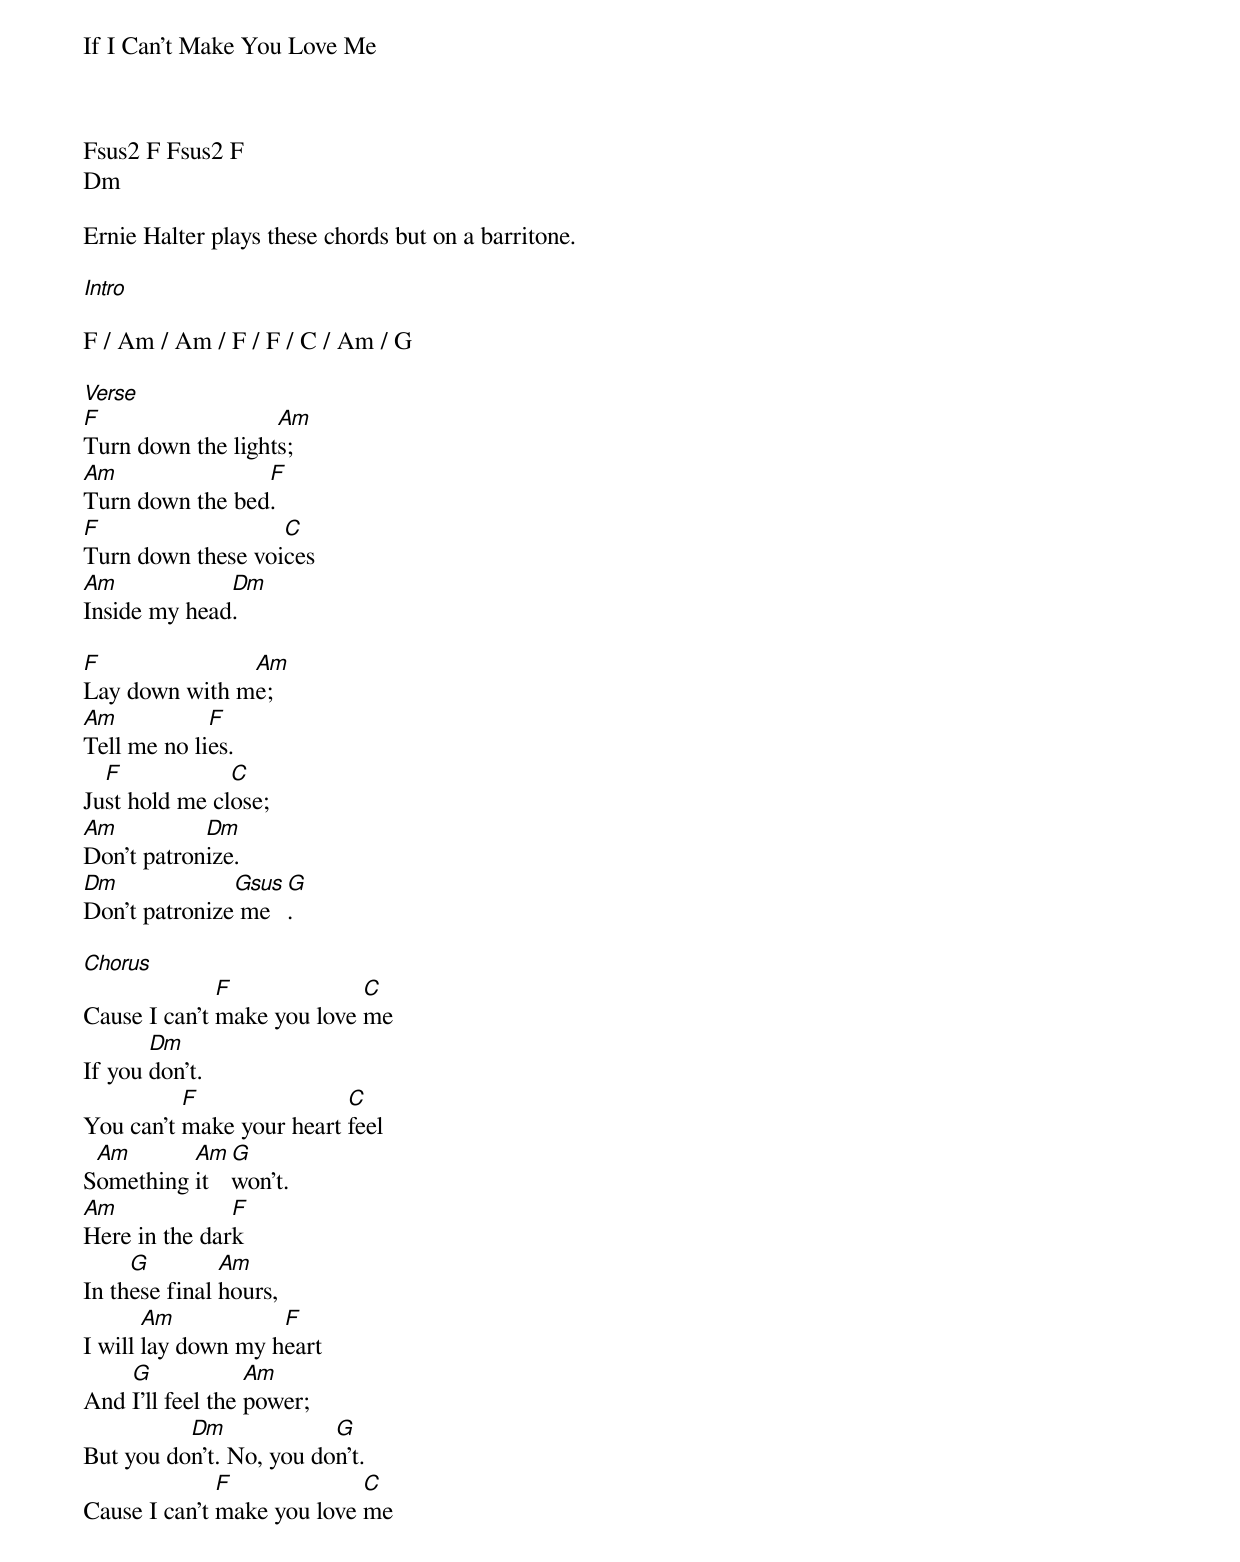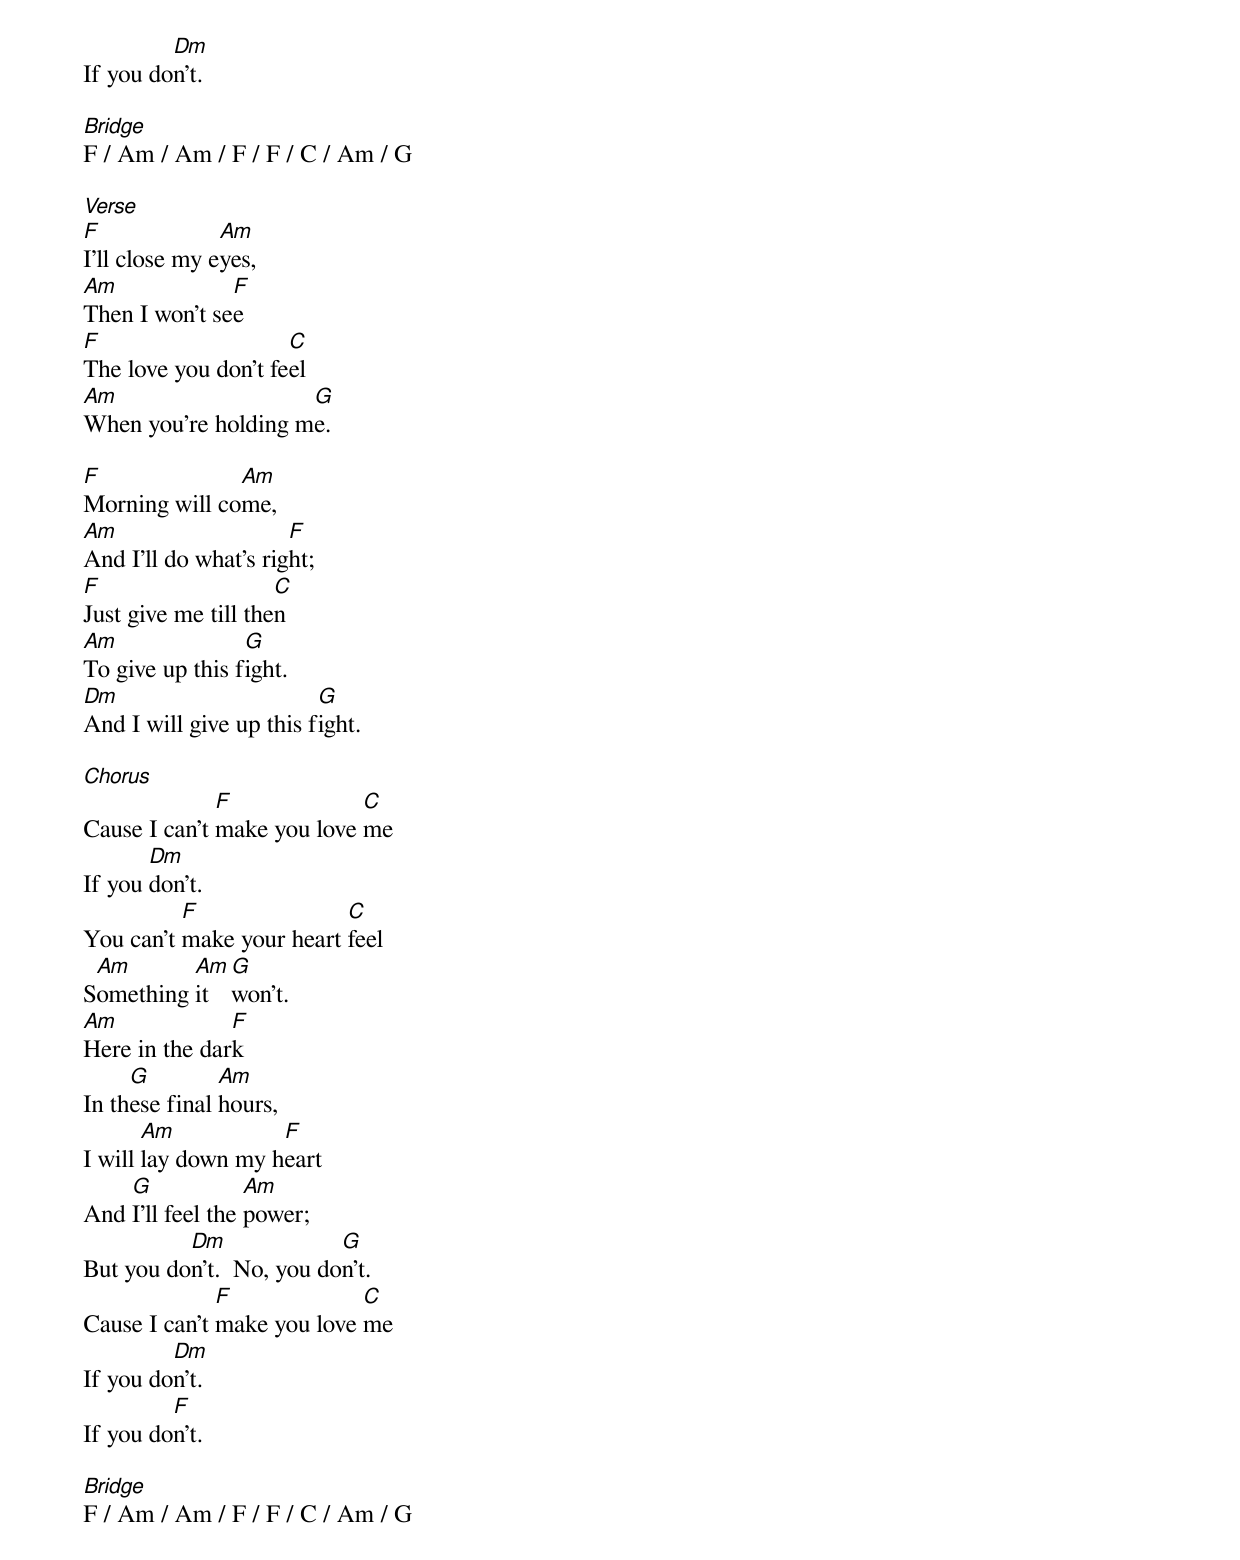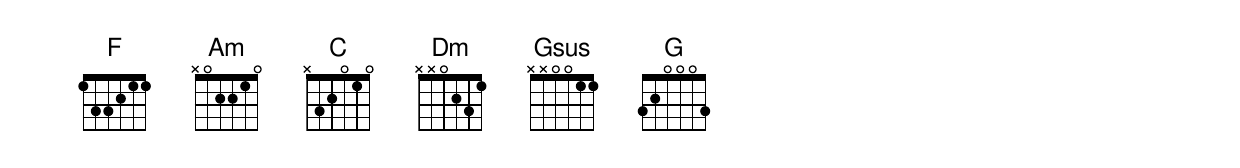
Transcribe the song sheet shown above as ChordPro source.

If I Can't Make You Love Me



Fsus2 F Fsus2 F
Dm

Ernie Halter plays these chords but on a barritone.

[Intro]

F / Am / Am / F / F / C / Am / G

[Verse]
[F]Turn down the light[Am]s;
[Am]Turn down the bed[F].
[F]Turn down these voi[C]ces
[Am]Inside my head[Dm].

[F]Lay down with m[Am]e;
[Am]Tell me no li[F]es.
Ju[F]st hold me cl[C]ose;
[Am]Don't patron[Dm]ize.
[Dm]Don't patronize[Gsus] me[G].

[Chorus]
Cause I can't [F]make you love [C]me
If you [Dm]don't.
You can't [F]make your heart [C]feel
S[Am]omething [Am]it [G]won't.
[Am]Here in the dar[F]k
In th[G]ese final [Am]hours,
I will [Am]lay down my h[F]eart
And [G]I'll feel the [Am]power;
But you do[Dm]n't. No, you do[G]n't.
Cause I can't [F]make you love [C]me
If you do[Dm]n't.

[Bridge]
F / Am / Am / F / F / C / Am / G

[Verse]
[F]I'll close my e[Am]yes,
[Am]Then I won't se[F]e
[F]The love you don't fe[C]el
[Am]When you're holding m[G]e.

[F]Morning will co[Am]me,
[Am]And I'll do what's rig[F]ht;
[F]Just give me till the[C]n
[Am]To give up this f[G]ight.
[Dm]And I will give up this f[G]ight.

[Chorus]
Cause I can't [F]make you love [C]me
If you [Dm]don't.
You can't [F]make your heart [C]feel
S[Am]omething [Am]it [G]won't.
[Am]Here in the dar[F]k
In th[G]ese final [Am]hours,
I will [Am]lay down my h[F]eart
And [G]I'll feel the [Am]power;
But you do[Dm]n't.  No, you do[G]n't.
Cause I can't [F]make you love [C]me
If you do[Dm]n't.
If you do[F]n't.

[Bridge]
F / Am / Am / F / F / C / Am / G

{% include music-notes.html %}
